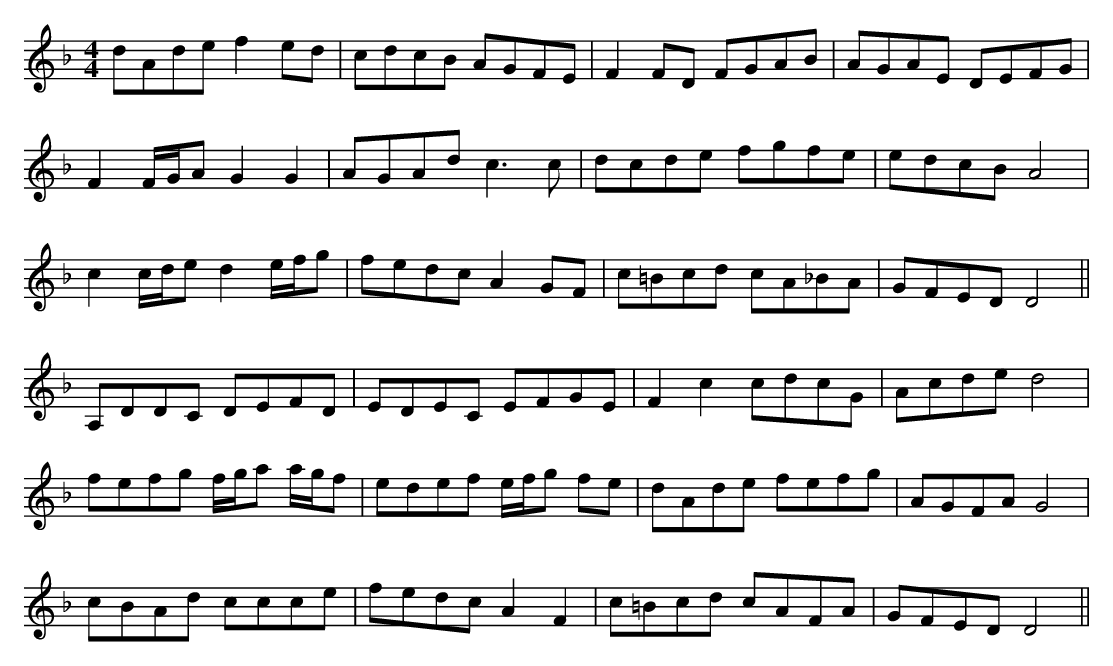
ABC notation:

X:1
M:4/4
K:Dmin
dAde f2 ed|cdcB AGFE|F2 FD FGAB|AGAE DEFG|
F2 F/G/A G2G2|AGAd c3c|dcde fgfe|edcB A4|
c2 c/d/e d2 e/f/g|fedc A2 GF|c=Bcd cA_BA|GFED D4||
A,DDC DEFD|EDEC EFGE|F2c2 cdcG|Acde d4|
fefg f/g/a a/g/f|edef e/f/g fe|dAde fefg|AGFA G4|
cBAd ccce|fedc A2 F2|c=Bcd cAFA|GFED D4||
